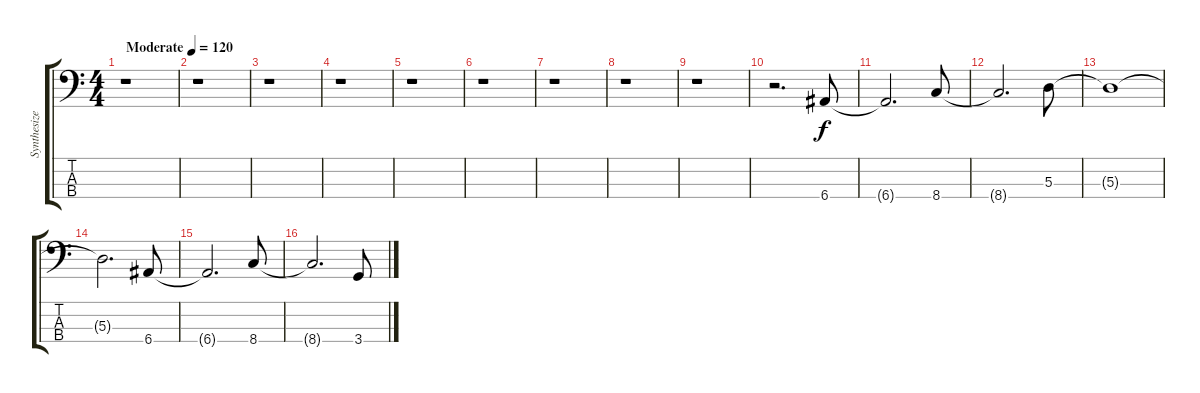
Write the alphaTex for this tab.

\track ("Synthesizer Bass" "Synthesize") {instrument synthbass1}
\staff {score tabs}
\tuning (G2 D2 A1 E1) {hide}
\ts (4 4)
\tempo (120 "Moderate")
\clef f4
\ks c
r.1{dy f instrument synthbass1} |
r.1 |
r.1 |
r.1 |
r.1 |
r.1 |
r.1 |
r.1 |
r.1 |
r.2{d} 6.4.8 |
6.4{t}.2{d} 8.4.8 |
8.4{t}.2{d} 5.3.8 |
5.3{t}.1 |
5.3{t}.2{d} 6.4.8 |
6.4{t}.2{d} 8.4.8 |
8.4{t}.2{d} 3.4.8
